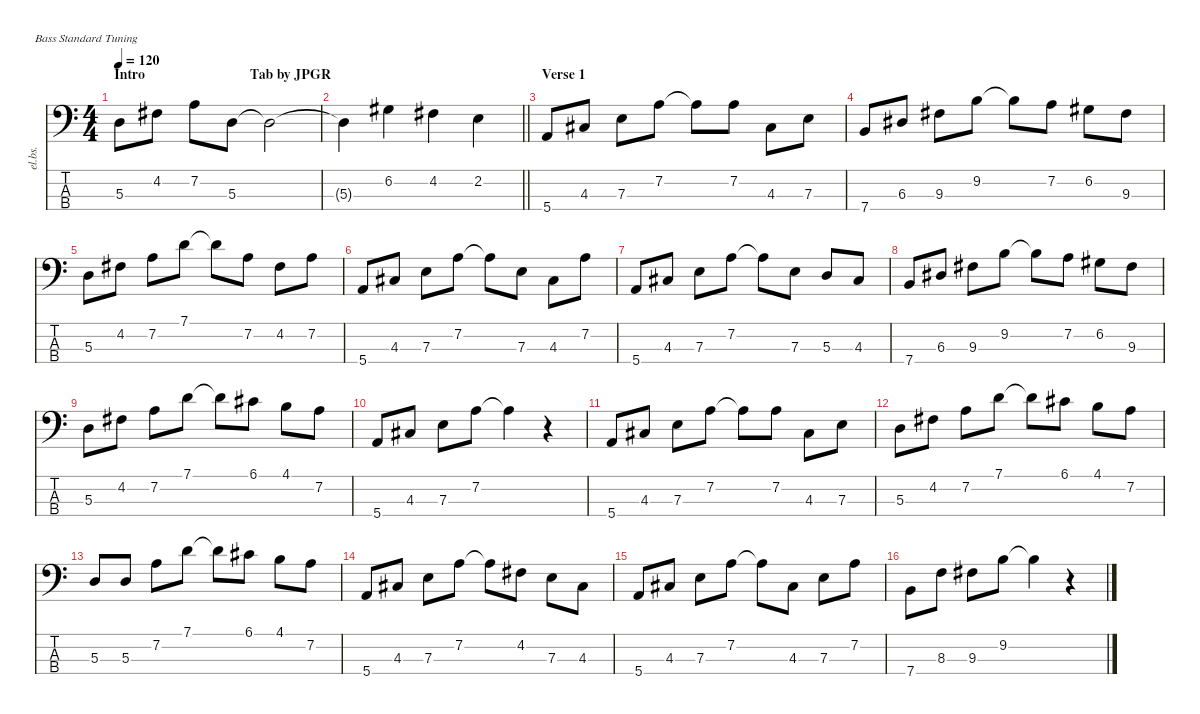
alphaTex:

\defaultSystemsLayout 4
\hideDynamics
\bracketExtendMode nobrackets
\otherSystemsTrackNameOrientation horizontal
\track ("Paul" "el.bs.") {instrument electricbasspick}
\staff {score tabs}
\tuning (G2 D2 A1 E1)
\ts (4 4)
\beaming (8 2 2 2 2)
\section ("" "Intro                              Tab by JPGR")
\tempo 120
\clef f4
\ks c
5.3.8{dy fff instrument electricbasspick beam Down} 4.2{acc #}.8{beam Down} 7.2.8{beam Down} 5.3.8{beam Down} 5.3{t}.2{dy f beam Down} |
\barLineRight lightlight
5.3{t}.4{beam Down} 6.2{acc #}.4{dy fff beam Down} 4.2{acc #}.4{beam Down} 2.2.4{beam Down} |
\section ("" "Verse 1")
5.4.8{beam Up} 4.3{acc #}.8{beam Up} 7.3.8{beam Down} 7.2.8{dy f beam Down} 7.2{t}.8{beam Down} 7.2.8{dy fff beam Down} 4.3{acc #}.8{beam Down} 7.3.8{beam Down} |
7.4.8{beam Up} 6.3{acc #}.8{beam Up} 9.3{acc #}.8{beam Down} 9.2.8{dy f beam Down} 9.2{t}.8{beam Down} 7.2.8{dy fff beam Down} 6.2{acc #}.8{beam Down} 9.3{acc #}.8{beam Down} |
5.3.8{beam Down} 4.2{acc #}.8{beam Down} 7.2.8{beam Down} 7.1.8{beam Down} 7.1{t}.8{dy f beam Down} 7.2.8{dy fff beam Down} 4.2{acc #}.8{beam Down} 7.2.8{beam Down} |
5.4.8{beam Up} 4.3{acc #}.8{beam Up} 7.3.8{beam Down} 7.2.8{dy f beam Down} 7.2{t}.8{beam Down} 7.3.8{dy fff beam Down} 4.3{acc #}.8{beam Down} 7.2.8{beam Down} |
5.4.8{beam Up} 4.3{acc #}.8{beam Up} 7.3.8{beam Down} 7.2.8{dy f beam Down} 7.2{t}.8{beam Down} 7.3.8{dy fff beam Down} 5.3.8{beam Up} 4.3{acc #}.8{beam Up} |
7.4.8{beam Up} 6.3{acc #}.8{beam Up} 9.3{acc #}.8{beam Down} 9.2.8{dy f beam Down} 9.2{t}.8{beam Down} 7.2.8{dy fff beam Down} 6.2{acc #}.8{beam Down} 9.3{acc #}.8{beam Down} |
5.3.8{beam Down} 4.2{acc #}.8{beam Down} 7.2.8{beam Down} 7.1.8{beam Down} 7.1{t}.8{dy f beam Down} 6.1{acc #}.8{dy fff beam Down} 4.1.8{beam Down} 7.2.8{beam Down} |
5.4.8{beam Up} 4.3{acc #}.8{beam Up} 7.3.8{beam Down} 7.2.8{dy f beam Down} 7.2{t}.4{beam Down} r.4{beam Down} |
5.4.8{dy fff beam Up} 4.3{acc #}.8{beam Up} 7.3.8{beam Down} 7.2.8{dy f beam Down} 7.2{t}.8{beam Down} 7.2.8{beam Down} 4.3{acc #}.8{dy fff beam Down} 7.3.8{beam Down} |
5.3.8{beam Down} 4.2{acc #}.8{beam Down} 7.2.8{beam Down} 7.1.8{beam Down} 7.1{t}.8{dy f beam Down} 6.1{acc #}.8{dy fff beam Down} 4.1.8{beam Down} 7.2.8{beam Down} |
5.3.8{beam Up} 5.3.8{beam Up} 7.2.8{beam Down} 7.1.8{beam Down} 7.1{t}.8{dy f beam Down} 6.1{acc #}.8{dy fff beam Down} 4.1.8{beam Down} 7.2.8{beam Down} |
5.4.8{beam Up} 4.3{acc #}.8{beam Up} 7.3.8{beam Down} 7.2.8{dy f beam Down} 7.2{t}.8{beam Down} 4.2{acc #}.8{beam Down} 7.3.8{dy fff beam Down} 4.3{acc #}.8{beam Down} |
5.4.8{beam Up} 4.3{acc #}.8{beam Up} 7.3.8{beam Down} 7.2.8{dy f beam Down} 7.2{t}.8{beam Down} 4.3{acc #}.8{dy fff beam Down} 7.3.8{beam Down} 7.2.8{beam Down} |
7.4.8{beam Down} 8.3.8{beam Down} 9.3{acc #}.8{beam Down} 9.2.8{beam Down} 9.2{t}.4{dy f beam Down} r.4{beam Down}
